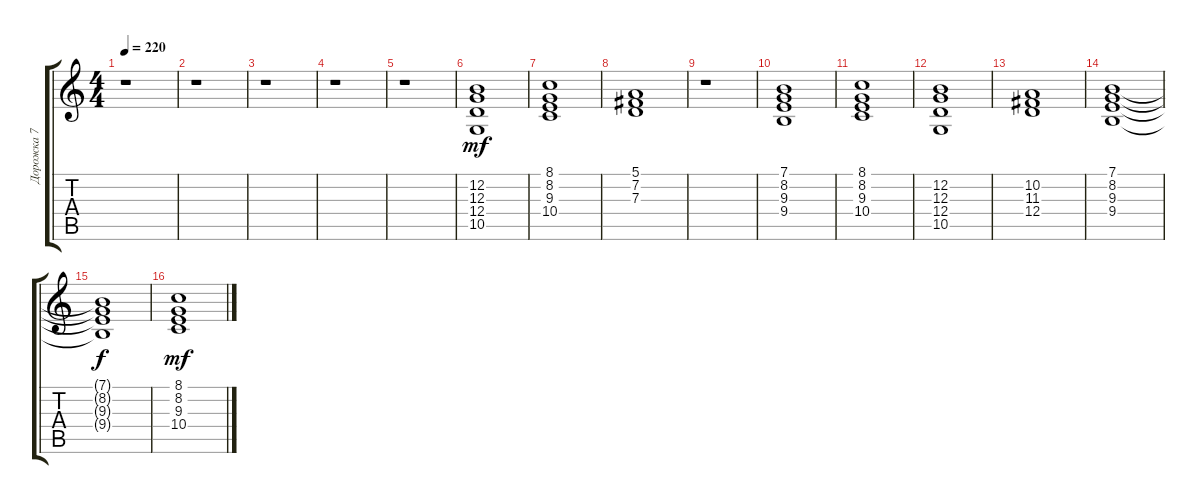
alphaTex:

\track ("Дорожка 7" "Дорожка 7") {instrument choiraahs}
\staff {score tabs}
\tuning (E4 B3 G3 D3 A2 E2) {hide}
\ts (4 4)
\tempo 220
\clef g2
\ks c
r.1{dy mf} |
r.1 |
r.1 |
r.1 |
r.1 |
(12.2 12.3 12.4 10.5).1 |
(8.1 8.2 9.3 10.4).1 |
(5.1 7.2 7.3).1 |
r.1 |
(7.1 8.2 9.3 9.4).1 |
(8.1 8.2 9.3 10.4).1 |
(12.2 12.3 12.4 10.5).1 |
(10.2 11.3 12.4).1 |
(7.1 8.2 9.3 9.4).1 |
(7.1{t} 8.2{t} 9.3{t} 9.4{t}).1{dy f} |
(8.1 8.2 9.3 10.4).1{dy mf}
